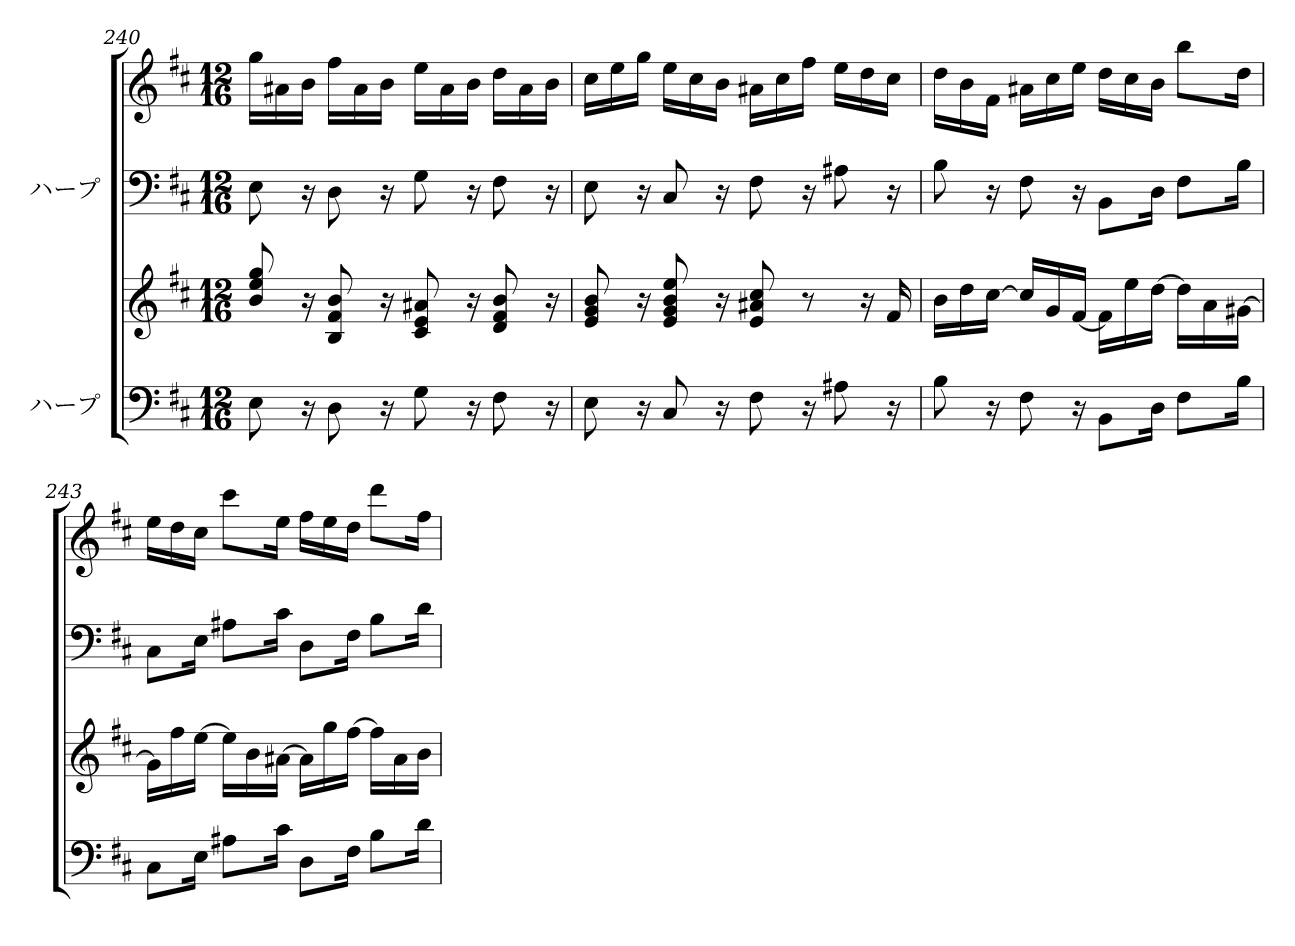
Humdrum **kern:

**kern	**kern	**kern	**kern
*part2	*part2	*part1	*part1
*staff4	*staff3	*staff2	*staff1
*I"ハープ	*	*I"ハープ	*
*clefF4	*clefG2	*clefF4	*clefG2
*k[f#c#]	*k[f#c#]	*k[f#c#]	*k[f#c#]
*M12/16	*M12/16	*M12/16	*M12/16
=240	=240	=240	=240
8E\	8b/ 8ee/ 8gg/	8E\	16gg\LL
.	.	.	16a#X\
16r	16r	16r	16b\JJ
8D\	8B/ 8f#/ 8b/	8D\	16ff#\LL
.	.	.	16a#\
16r	16r	16r	16b\JJ
8G\	8c#/ 8e/ 8a#X/	8G\	16ee\LL
.	.	.	16a#\
16r	16r	16r	16b\JJ
8F#\	8d/ 8f#/ 8b/	8F#\	16dd\LL
.	.	.	16a#\
16r	16r	16r	16b\JJ
!!LO:LB:g=z
=241	=241	=241	=241
8E\	8e/ 8g/ 8b/	8E\	16cc#\LL
.	.	.	16ee\
16r	16r	16r	16gg\JJ
8C#/	8e/ 8g/ 8b/ 8ee/	8C#/	16ee\LL
.	.	.	16cc#\
16r	16r	16r	16b\JJ
8F#\	8e/ 8a#X/ 8cc#/	8F#\	16a#X\LL
.	.	.	16cc#\
16r	8r	16r	16ff#\JJ
8A#X\	.	8A#X\	16ee\LL
.	16r	.	16dd\
16r	16f#/	16r	16cc#\JJ
=242	=242	=242	=242
8B\	16b\LL	8B\	16dd\LL
.	16dd\	.	16b\
16r	[16cc#\JJ	16r	16f#\JJ
8F#\	16cc#/LL]	8F#\	16a#X\LL
.	16g/	.	16cc#\
16r	[16f#/JJ	16r	16ee\JJ
8BB\L	16f#\LL]	8BB\L	16dd\LL
.	16ee\	.	16cc#\
16D\Jk	[16dd\JJ	16D\Jk	16b\JJ
8F#\L	16dd\LL]	8F#\L	8bb\L
.	16a\	.	.
16B\Jk	[16g#X\JJ	16B\Jk	16dd\Jk
=243	=243	=243	=243
8C#\L	16g#\LL]	8C#\L	16ee\LL
.	16ff#\	.	16dd\
16E\Jk	[16ee\JJ	16E\Jk	16cc#\JJ
8A#X\L	16ee\LL]	8A#X\L	8ccc#\L
.	16b\	.	.
16c#\Jk	[16a#X\JJ	16c#\Jk	16ee\Jk
8D\L	16a#\LL]	8D\L	16ff#\LL
.	16gg\	.	16ee\
16F#\Jk	[16ff#\JJ	16F#\Jk	16dd\JJ
8B\L	16ff#\LL]	8B\L	8ddd\L
.	16a#\	.	.
16d\Jk	16b\JJ	16d\Jk	16ff#\Jk
=	=	=	=
*-	*-	*-	*-
